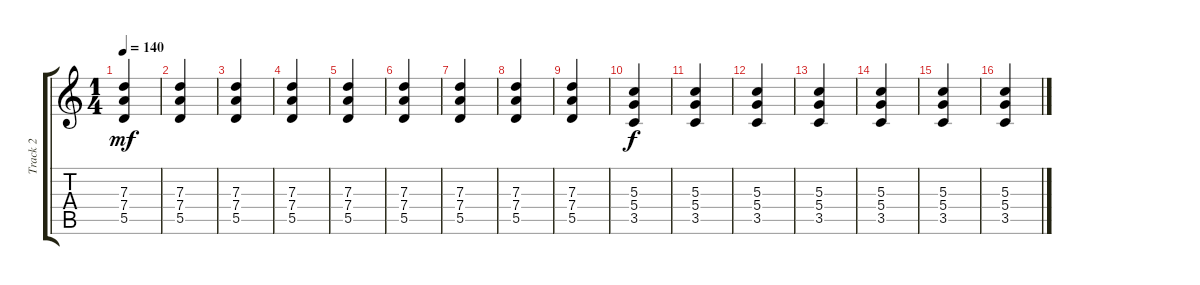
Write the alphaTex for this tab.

\track ("Track 2" "Track 2") {instrument distortionguitar}
\staff {score tabs}
\tuning (E4 B3 G3 D3 A2 E2) {hide}
\ts (1 4)
\tempo 140
\clef g2
\ks c
(7.3 7.4 5.5).4{dy mf} |
(7.3 7.4 5.5).4 |
(7.3 7.4 5.5).4 |
(7.3 7.4 5.5).4 |
(7.3 7.4 5.5).4 |
(7.3 7.4 5.5).4 |
(7.3 7.4 5.5).4 |
(7.3 7.4 5.5).4 |
(7.3 7.4 5.5).4 |
(5.3 5.4 3.5).4{dy f} |
(5.3 5.4 3.5).4 |
(5.3 5.4 3.5).4 |
(5.3 5.4 3.5).4 |
(5.3 5.4 3.5).4 |
(5.3 5.4 3.5).4 |
(5.3 5.4 3.5).4
